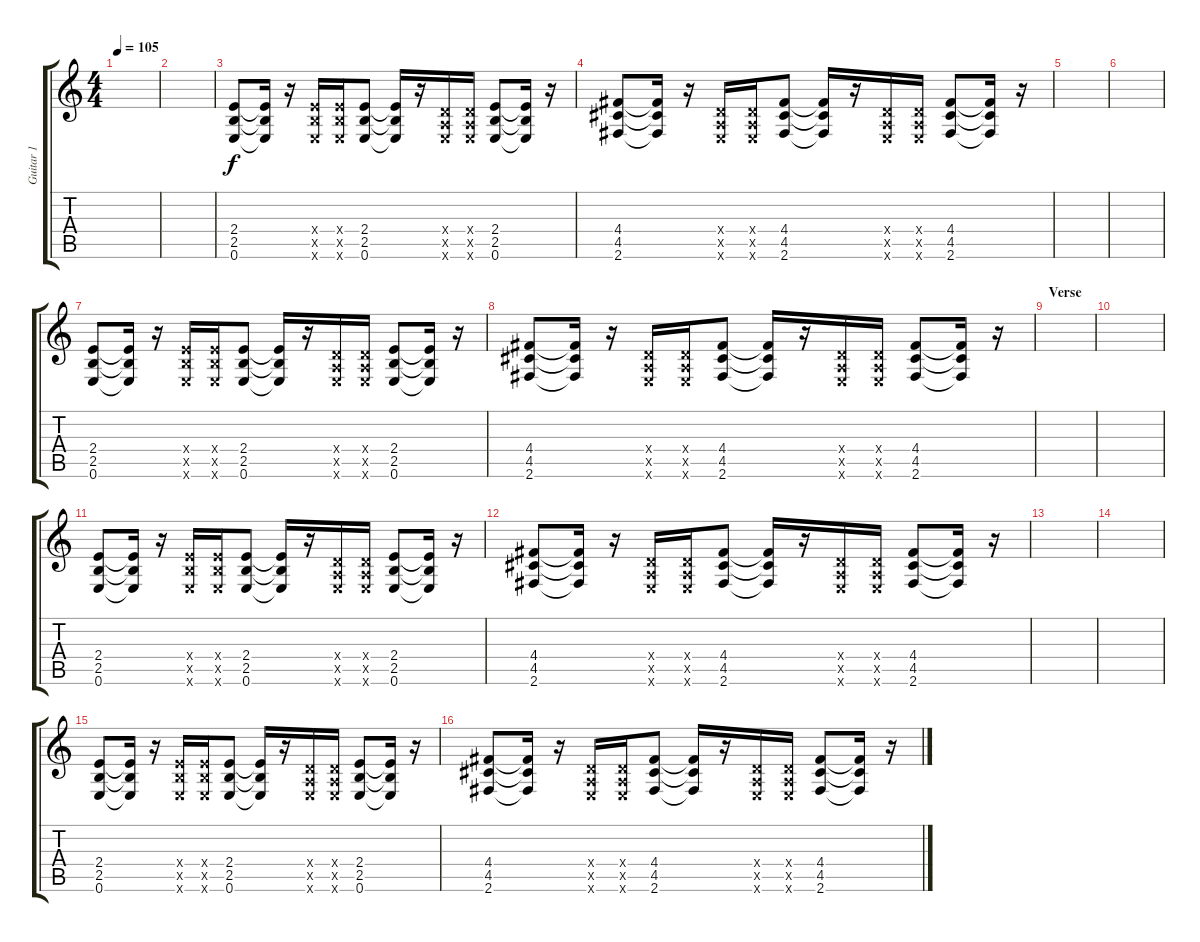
\track ("Guitar 1" "Guitar 1") {instrument overdrivenguitar}
\staff {score tabs}
\tuning (E4 B3 G3 D3 A2 E2) {hide}
\ts (4 4)
\tempo 105
\clef g2
\ks c
|
|
(2.4 2.5 0.6).8 (2.4{t} 2.5{t} 0.6{t}).16 r.16 (2.4{x} 2.5{x} 0.6{x}).16 (2.4{x} 2.5{x} 0.6{x}).16 (2.4 2.5 0.6).8 (2.4{t} 2.5{t} 0.6{t}).16 r.16 (0.4{x} 0.5{x} 0.6{x}).16 (0.4{x} 0.5{x} 0.6{x}).16 (2.4 2.5 0.6).8 (2.4{t} 2.5{t} 0.6{t}).16 r.16 |
(4.4 4.5 2.6).8 (4.4{t} 4.5{t} 2.6{t}).16 r.16 (0.4{x} 0.5{x} 0.6{x}).16 (0.4{x} 0.5{x} 0.6{x}).16 (4.4 4.5 2.6).8 (4.4{t} 4.5{t} 2.6{t}).16 r.16 (0.4{x} 0.5{x} 0.6{x}).16 (0.4{x} 0.5{x} 0.6{x}).16 (4.4 4.5 2.6).8 (4.4{t} 4.5{t} 2.6{t}).16 r.16 |
|
|
(2.4 2.5 0.6).8 (2.4{t} 2.5{t} 0.6{t}).16 r.16 (2.4{x} 2.5{x} 0.6{x}).16 (2.4{x} 2.5{x} 0.6{x}).16 (2.4 2.5 0.6).8 (2.4{t} 2.5{t} 0.6{t}).16 r.16 (0.4{x} 0.5{x} 0.6{x}).16 (0.4{x} 0.5{x} 0.6{x}).16 (2.4 2.5 0.6).8 (2.4{t} 2.5{t} 0.6{t}).16 r.16 |
(4.4 4.5 2.6).8 (4.4{t} 4.5{t} 2.6{t}).16 r.16 (0.4{x} 0.5{x} 0.6{x}).16 (0.4{x} 0.5{x} 0.6{x}).16 (4.4 4.5 2.6).8 (4.4{t} 4.5{t} 2.6{t}).16 r.16 (0.4{x} 0.5{x} 0.6{x}).16 (0.4{x} 0.5{x} 0.6{x}).16 (4.4 4.5 2.6).8 (4.4{t} 4.5{t} 2.6{t}).16 r.16 |
\section ("" "Verse")
|
|
(2.4 2.5 0.6).8 (2.4{t} 2.5{t} 0.6{t}).16 r.16 (2.4{x} 2.5{x} 0.6{x}).16 (2.4{x} 2.5{x} 0.6{x}).16 (2.4 2.5 0.6).8 (2.4{t} 2.5{t} 0.6{t}).16 r.16 (0.4{x} 0.5{x} 0.6{x}).16 (0.4{x} 0.5{x} 0.6{x}).16 (2.4 2.5 0.6).8 (2.4{t} 2.5{t} 0.6{t}).16 r.16 |
(4.4 4.5 2.6).8 (4.4{t} 4.5{t} 2.6{t}).16 r.16 (0.4{x} 0.5{x} 0.6{x}).16 (0.4{x} 0.5{x} 0.6{x}).16 (4.4 4.5 2.6).8 (4.4{t} 4.5{t} 2.6{t}).16 r.16 (0.4{x} 0.5{x} 0.6{x}).16 (0.4{x} 0.5{x} 0.6{x}).16 (4.4 4.5 2.6).8 (4.4{t} 4.5{t} 2.6{t}).16 r.16 |
|
|
(2.4 2.5 0.6).8 (2.4{t} 2.5{t} 0.6{t}).16 r.16 (2.4{x} 2.5{x} 0.6{x}).16 (2.4{x} 2.5{x} 0.6{x}).16 (2.4 2.5 0.6).8 (2.4{t} 2.5{t} 0.6{t}).16 r.16 (0.4{x} 0.5{x} 0.6{x}).16 (0.4{x} 0.5{x} 0.6{x}).16 (2.4 2.5 0.6).8 (2.4{t} 2.5{t} 0.6{t}).16 r.16 |
(4.4 4.5 2.6).8 (4.4{t} 4.5{t} 2.6{t}).16 r.16 (0.4{x} 0.5{x} 0.6{x}).16 (0.4{x} 0.5{x} 0.6{x}).16 (4.4 4.5 2.6).8 (4.4{t} 4.5{t} 2.6{t}).16 r.16 (0.4{x} 0.5{x} 0.6{x}).16 (0.4{x} 0.5{x} 0.6{x}).16 (4.4 4.5 2.6).8 (4.4{t} 4.5{t} 2.6{t}).16 r.16
